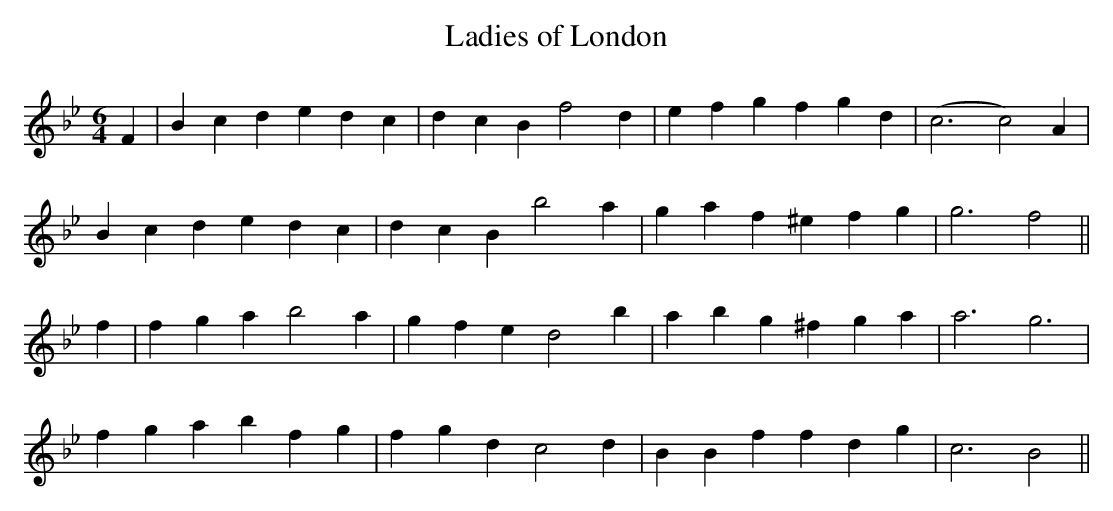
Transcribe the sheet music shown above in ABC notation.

X:1
T:Ladies of London
M:6/4
L:1/8
K:Bb
F2|B2c2d2e2d2c2|d2c2B2f4d2|e2f2g2f2g2d2|(c6c4)A2|
B2c2d2e2d2c2|d2c2B2b4a2|g2a2f2^e2f2g2|g6f4||
f2|f2g2a2 b4a2|g2f2e2d4b2|a2b2g2^f2g2a2|a6g6|
f2g2a2b2f2g2|f2g2d2 c4d2|B2B2f2 f2d2g2|c6B4||
